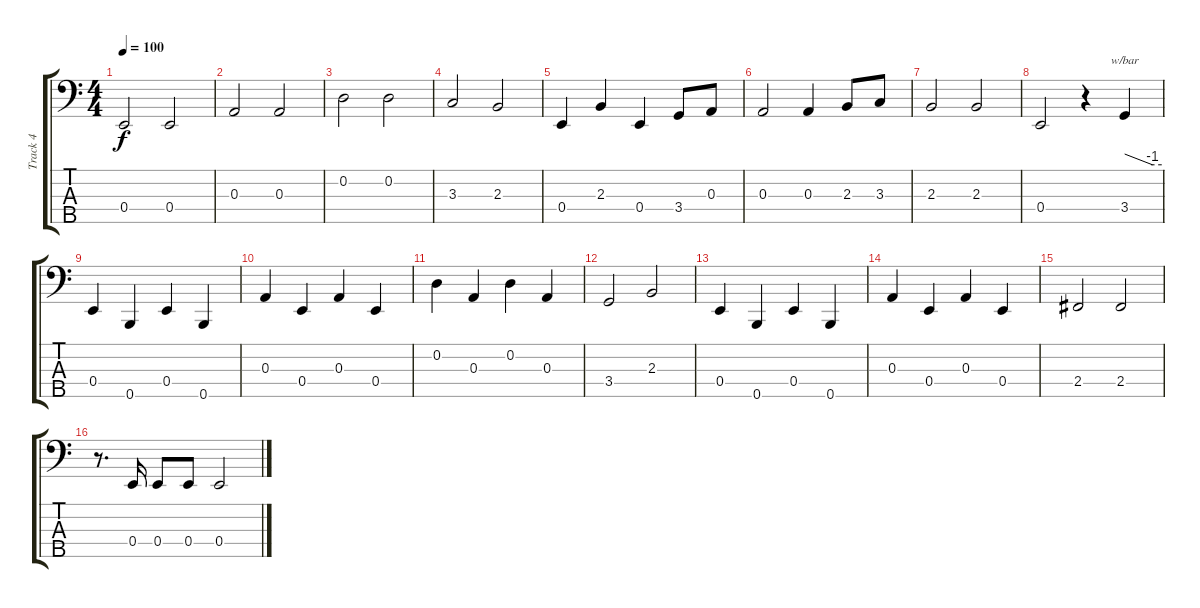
\track ("Track 4" "Track 4") {instrument electricbassfinger}
\staff {score tabs}
\tuning (G2 D2 A1 E1 B0) {hide}
\ts (4 4)
\tempo 100
\clef f4
\ks c
0.4.2{dy f} 0.4.2 |
0.3.2 0.3.2 |
0.2.2 0.2.2 |
3.3.2 2.3.2 |
0.4.4 2.3.4 0.4.4 3.4.8 0.3.8 |
0.3.2 0.3.4 2.3.8 3.3.8 |
2.3.2 2.3.2 |
0.4.2 r.4 3.4.4{tbe (custom default 0 0 45 -4 60 -4) volume 14} |
0.4.4 0.5.4 0.4.4 0.5.4 |
0.3.4 0.4.4 0.3.4 0.4.4 |
0.2.4 0.3.4 0.2.4 0.3.4 |
3.4.2 2.3.2 |
0.4.4 0.5.4 0.4.4 0.5.4 |
0.3.4 0.4.4 0.3.4 0.4.4 |
2.4.2 2.4.2 |
r.8{d} 0.4.16 0.4.8 0.4.8 0.4.2
